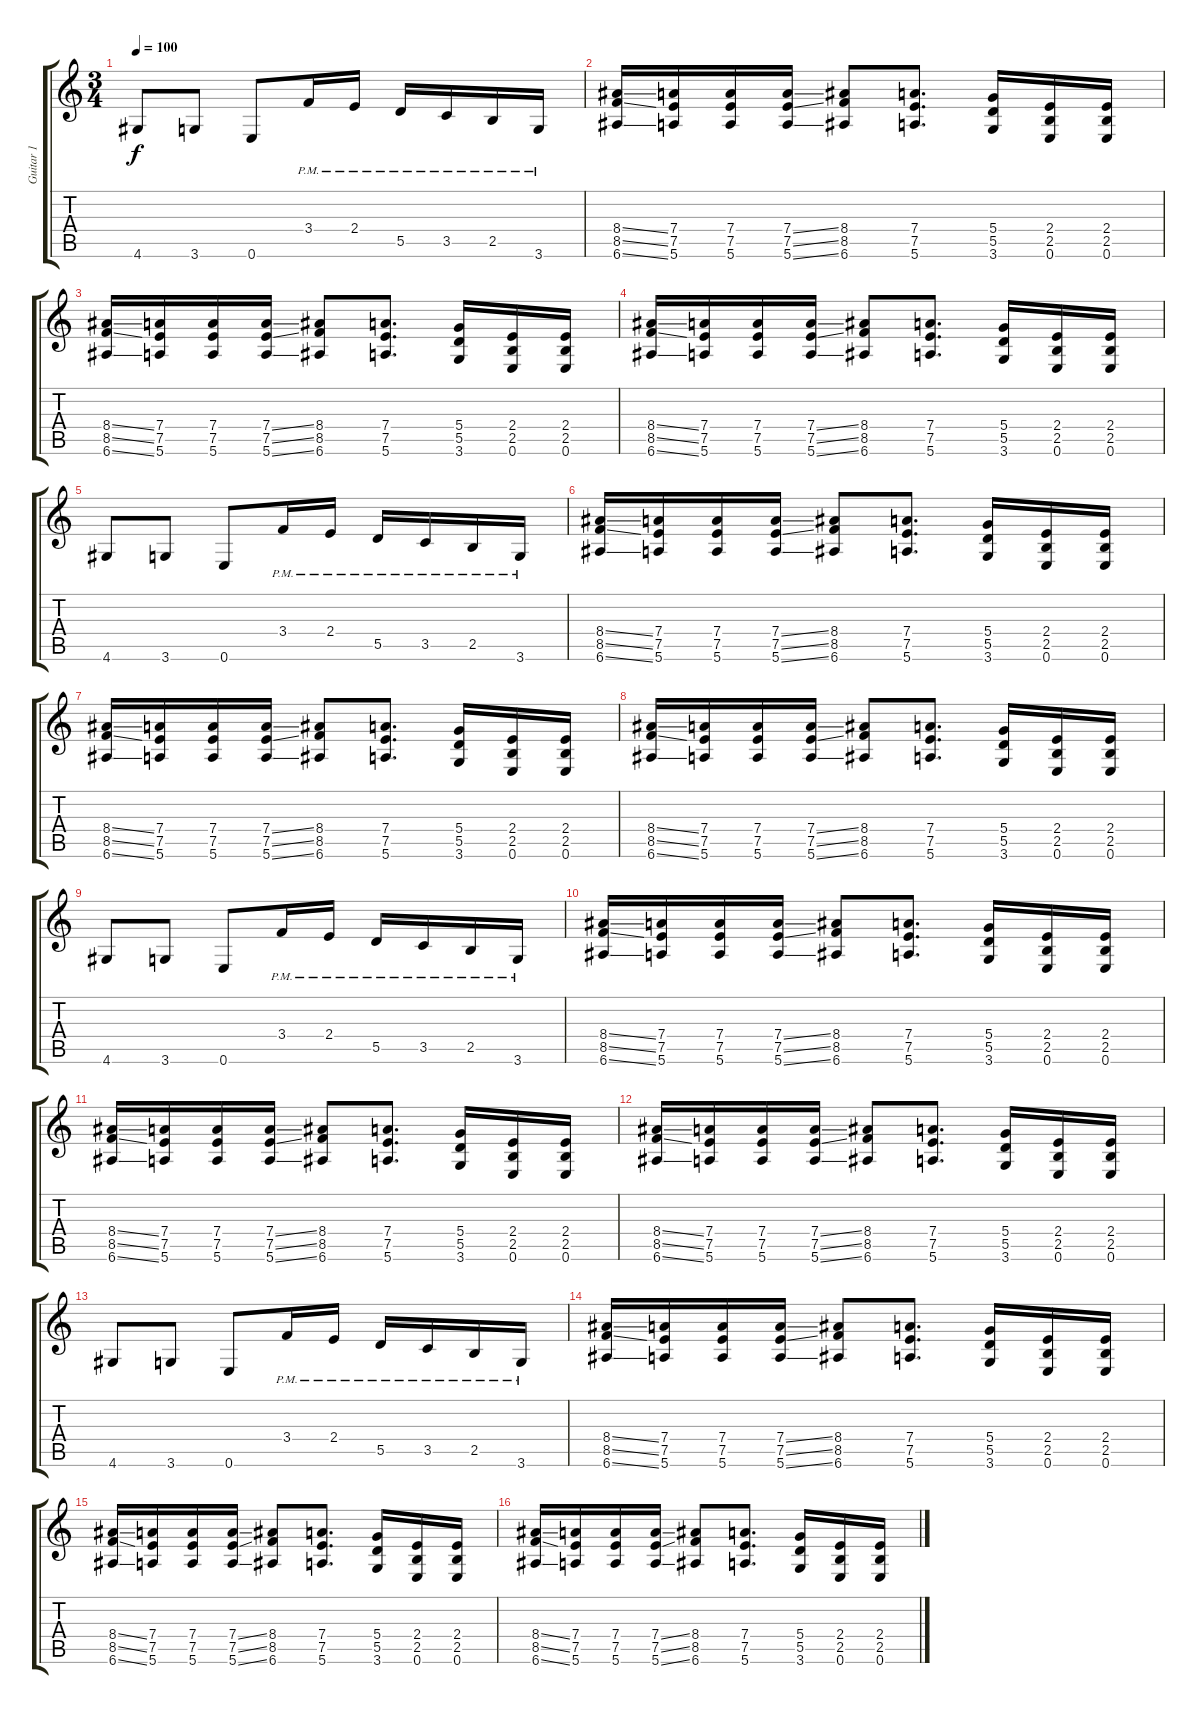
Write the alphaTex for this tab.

\track ("Guitar 1" "Guitar 1") {instrument distortionguitar}
\staff {score tabs}
\tuning (E4 B3 G3 D3 A2 E2) {hide}
\ts (3 4)
\tempo 100
\clef g2
\ks c
4.6.8{dy f} 3.6.8 0.6.8 3.4{pm}.16 2.4{pm}.16 5.5{pm}.16 3.5{pm}.16 2.5{pm}.16 3.6{pm}.16 |
(8.4{ss} 8.5{ss} 6.6{ss}).16 (7.4 7.5 5.6).16 (7.4 7.5 5.6).16 (7.4{ss} 7.5{ss} 5.6{ss}).16 (8.4 8.5 6.6).8 (7.4 7.5 5.6).8{d} (5.4 5.5 3.6).16 (2.4 2.5 0.6).16 (2.4 2.5 0.6).16 |
(8.4{ss} 8.5{ss} 6.6{ss}).16 (7.4 7.5 5.6).16 (7.4 7.5 5.6).16 (7.4{ss} 7.5{ss} 5.6{ss}).16 (8.4 8.5 6.6).8 (7.4 7.5 5.6).8{d} (5.4 5.5 3.6).16 (2.4 2.5 0.6).16 (2.4 2.5 0.6).16 |
(8.4{ss} 8.5{ss} 6.6{ss}).16 (7.4 7.5 5.6).16 (7.4 7.5 5.6).16 (7.4{ss} 7.5{ss} 5.6{ss}).16 (8.4 8.5 6.6).8 (7.4 7.5 5.6).8{d} (5.4 5.5 3.6).16 (2.4 2.5 0.6).16 (2.4 2.5 0.6).16 |
4.6.8 3.6.8 0.6.8 3.4{pm}.16 2.4{pm}.16 5.5{pm}.16 3.5{pm}.16 2.5{pm}.16 3.6{pm}.16 |
(8.4{ss} 8.5{ss} 6.6{ss}).16 (7.4 7.5 5.6).16 (7.4 7.5 5.6).16 (7.4{ss} 7.5{ss} 5.6{ss}).16 (8.4 8.5 6.6).8 (7.4 7.5 5.6).8{d} (5.4 5.5 3.6).16 (2.4 2.5 0.6).16 (2.4 2.5 0.6).16 |
(8.4{ss} 8.5{ss} 6.6{ss}).16 (7.4 7.5 5.6).16 (7.4 7.5 5.6).16 (7.4{ss} 7.5{ss} 5.6{ss}).16 (8.4 8.5 6.6).8 (7.4 7.5 5.6).8{d} (5.4 5.5 3.6).16 (2.4 2.5 0.6).16 (2.4 2.5 0.6).16 |
(8.4{ss} 8.5{ss} 6.6{ss}).16 (7.4 7.5 5.6).16 (7.4 7.5 5.6).16 (7.4{ss} 7.5{ss} 5.6{ss}).16 (8.4 8.5 6.6).8 (7.4 7.5 5.6).8{d} (5.4 5.5 3.6).16 (2.4 2.5 0.6).16 (2.4 2.5 0.6).16 |
4.6.8 3.6.8 0.6.8 3.4{pm}.16 2.4{pm}.16 5.5{pm}.16 3.5{pm}.16 2.5{pm}.16 3.6{pm}.16 |
(8.4{ss} 8.5{ss} 6.6{ss}).16 (7.4 7.5 5.6).16 (7.4 7.5 5.6).16 (7.4{ss} 7.5{ss} 5.6{ss}).16 (8.4 8.5 6.6).8 (7.4 7.5 5.6).8{d} (5.4 5.5 3.6).16 (2.4 2.5 0.6).16 (2.4 2.5 0.6).16 |
(8.4{ss} 8.5{ss} 6.6{ss}).16 (7.4 7.5 5.6).16 (7.4 7.5 5.6).16 (7.4{ss} 7.5{ss} 5.6{ss}).16 (8.4 8.5 6.6).8 (7.4 7.5 5.6).8{d} (5.4 5.5 3.6).16 (2.4 2.5 0.6).16 (2.4 2.5 0.6).16 |
(8.4{ss} 8.5{ss} 6.6{ss}).16 (7.4 7.5 5.6).16 (7.4 7.5 5.6).16 (7.4{ss} 7.5{ss} 5.6{ss}).16 (8.4 8.5 6.6).8 (7.4 7.5 5.6).8{d} (5.4 5.5 3.6).16 (2.4 2.5 0.6).16 (2.4 2.5 0.6).16 |
4.6.8 3.6.8 0.6.8 3.4{pm}.16 2.4{pm}.16 5.5{pm}.16 3.5{pm}.16 2.5{pm}.16 3.6{pm}.16 |
(8.4{ss} 8.5{ss} 6.6{ss}).16 (7.4 7.5 5.6).16 (7.4 7.5 5.6).16 (7.4{ss} 7.5{ss} 5.6{ss}).16 (8.4 8.5 6.6).8 (7.4 7.5 5.6).8{d} (5.4 5.5 3.6).16 (2.4 2.5 0.6).16 (2.4 2.5 0.6).16 |
(8.4{ss} 8.5{ss} 6.6{ss}).16 (7.4 7.5 5.6).16 (7.4 7.5 5.6).16 (7.4{ss} 7.5{ss} 5.6{ss}).16 (8.4 8.5 6.6).8 (7.4 7.5 5.6).8{d} (5.4 5.5 3.6).16 (2.4 2.5 0.6).16 (2.4 2.5 0.6).16 |
(8.4{ss} 8.5{ss} 6.6{ss}).16 (7.4 7.5 5.6).16 (7.4 7.5 5.6).16 (7.4{ss} 7.5{ss} 5.6{ss}).16 (8.4 8.5 6.6).8 (7.4 7.5 5.6).8{d} (5.4 5.5 3.6).16 (2.4 2.5 0.6).16 (2.4 2.5 0.6).16
